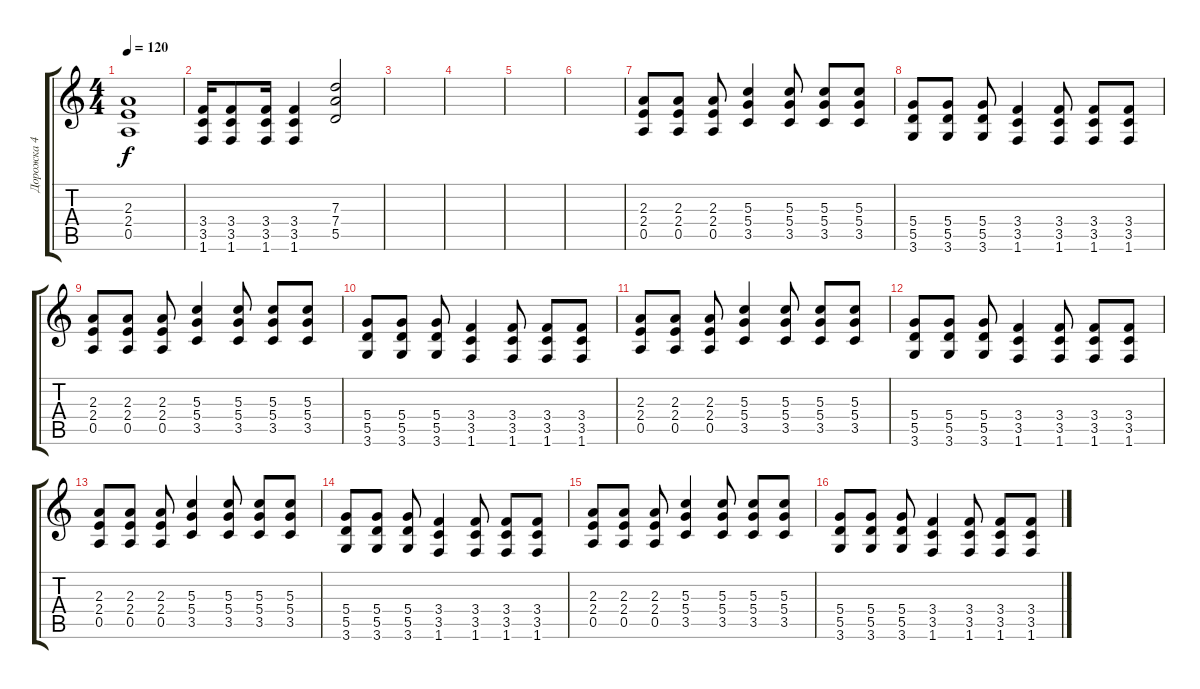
\track ("Дорожка 4" "Дорожка 4") {instrument distortionguitar}
\staff {score tabs}
\tuning (E4 B3 G3 D3 A2 E2) {hide}
\ts (4 4)
\tempo 120
\clef g2
\ks c
(2.3 2.4 0.5).1{dy f} |
(3.4 3.5 1.6).16 (3.4 3.5 1.6).8 (3.4 3.5 1.6).16 (3.4 3.5 1.6).4 (7.3 7.4 5.5).2 |
|
|
|
|
(2.3 2.4 0.5).8 (2.3 2.4 0.5).8 (2.3 2.4 0.5).8 (5.3 5.4 3.5).4 (5.3 5.4 3.5).8 (5.3 5.4 3.5).8 (5.3 5.4 3.5).8 |
(5.4 5.5 3.6).8 (5.4 5.5 3.6).8 (5.4 5.5 3.6).8 (3.4 3.5 1.6).4 (3.4 3.5 1.6).8 (3.4 3.5 1.6).8 (3.4 3.5 1.6).8 |
(2.3 2.4 0.5).8 (2.3 2.4 0.5).8 (2.3 2.4 0.5).8 (5.3 5.4 3.5).4 (5.3 5.4 3.5).8 (5.3 5.4 3.5).8 (5.3 5.4 3.5).8 |
(5.4 5.5 3.6).8 (5.4 5.5 3.6).8 (5.4 5.5 3.6).8 (3.4 3.5 1.6).4 (3.4 3.5 1.6).8 (3.4 3.5 1.6).8 (3.4 3.5 1.6).8 |
(2.3 2.4 0.5).8 (2.3 2.4 0.5).8 (2.3 2.4 0.5).8 (5.3 5.4 3.5).4 (5.3 5.4 3.5).8 (5.3 5.4 3.5).8 (5.3 5.4 3.5).8 |
(5.4 5.5 3.6).8 (5.4 5.5 3.6).8 (5.4 5.5 3.6).8 (3.4 3.5 1.6).4 (3.4 3.5 1.6).8 (3.4 3.5 1.6).8 (3.4 3.5 1.6).8 |
(2.3 2.4 0.5).8 (2.3 2.4 0.5).8 (2.3 2.4 0.5).8 (5.3 5.4 3.5).4 (5.3 5.4 3.5).8 (5.3 5.4 3.5).8 (5.3 5.4 3.5).8 |
(5.4 5.5 3.6).8 (5.4 5.5 3.6).8 (5.4 5.5 3.6).8 (3.4 3.5 1.6).4 (3.4 3.5 1.6).8 (3.4 3.5 1.6).8 (3.4 3.5 1.6).8 |
(2.3 2.4 0.5).8 (2.3 2.4 0.5).8 (2.3 2.4 0.5).8 (5.3 5.4 3.5).4 (5.3 5.4 3.5).8 (5.3 5.4 3.5).8 (5.3 5.4 3.5).8 |
(5.4 5.5 3.6).8 (5.4 5.5 3.6).8 (5.4 5.5 3.6).8 (3.4 3.5 1.6).4 (3.4 3.5 1.6).8 (3.4 3.5 1.6).8 (3.4 3.5 1.6).8
